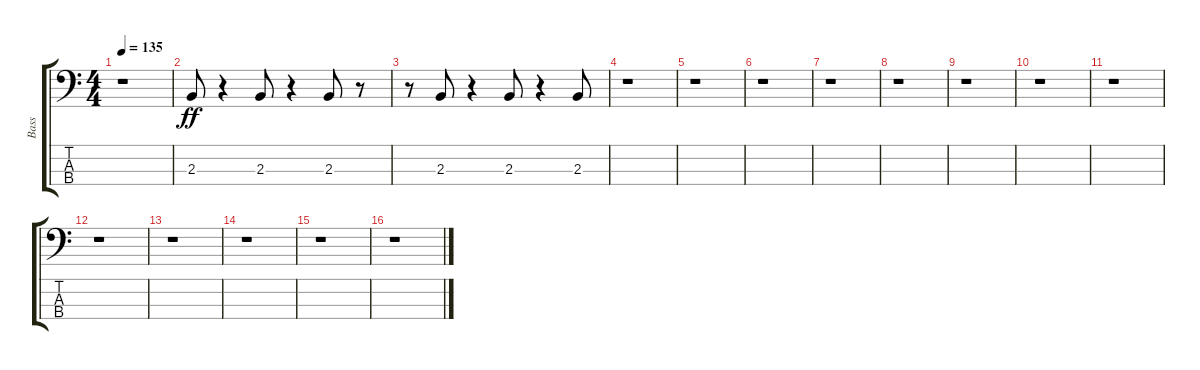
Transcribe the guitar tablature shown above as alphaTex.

\track ("Bass" "Bass") {instrument electricbassfinger}
\staff {score tabs}
\tuning (G2 D2 A1 E1) {hide}
\ts (4 4)
\tempo 135
\clef f4
\ks c
r.1{dy f} |
2.3.8{dy ff volume 16} r.4 2.3.8{volume 14} r.4 2.3.8{volume 12} r.8 |
r.8 2.3.8{volume 10} r.4 2.3.8{volume 6} r.4 2.3.8{volume 4} |
r.1 |
r.1 |
r.1 |
r.1 |
r.1 |
r.1 |
r.1 |
r.1 |
r.1 |
r.1 |
r.1 |
r.1 |
r.1
